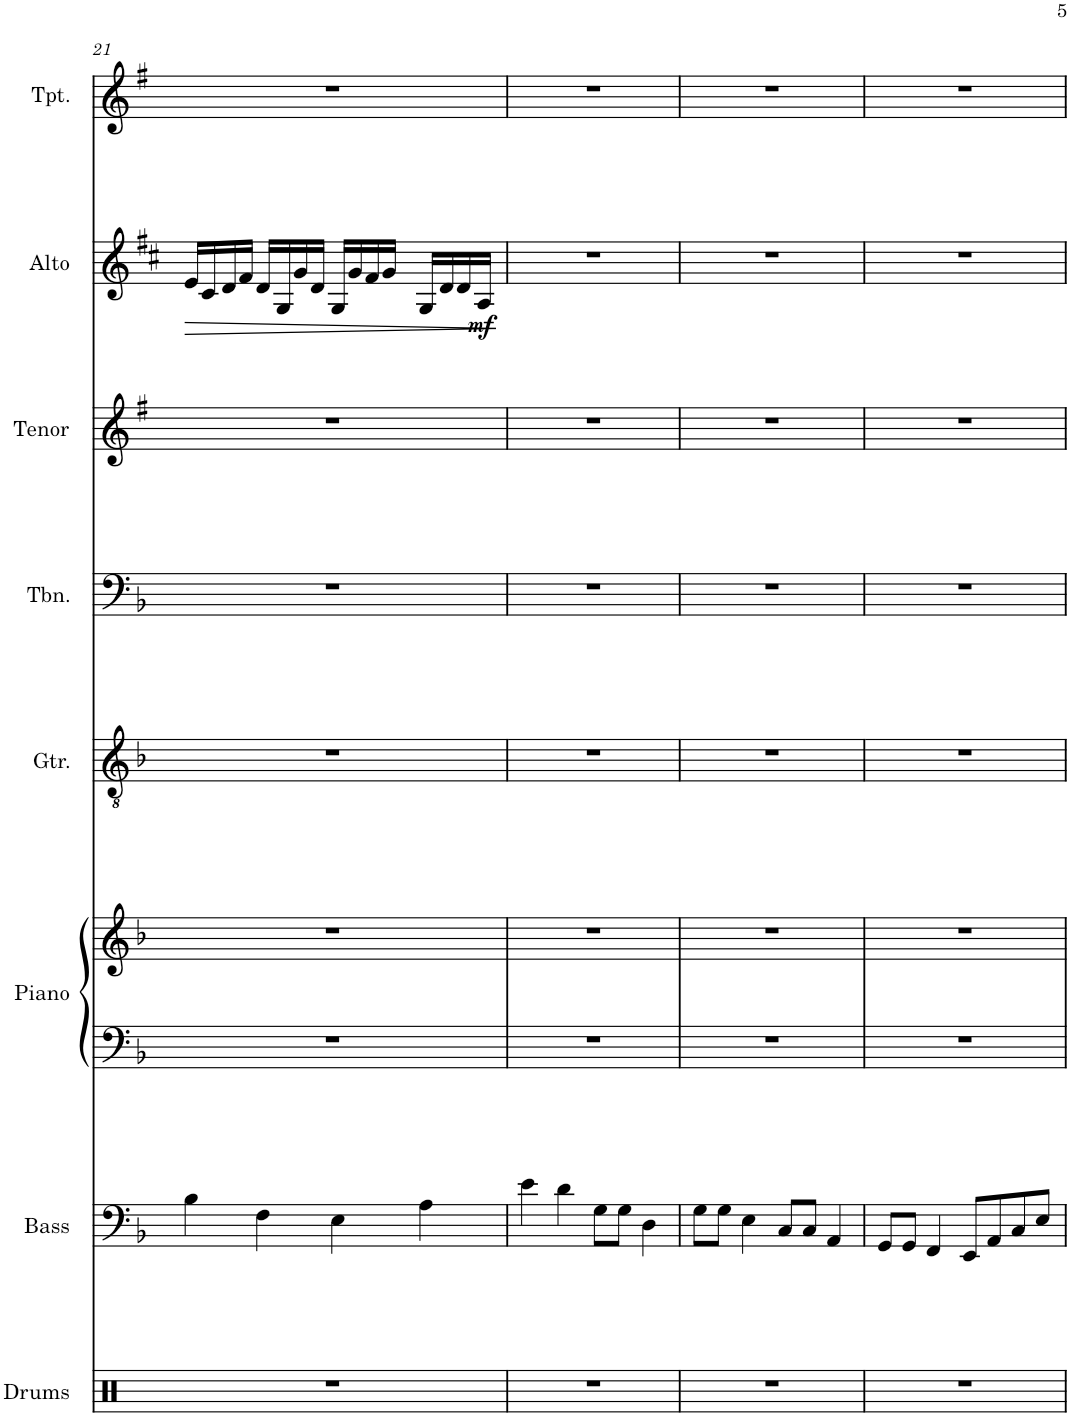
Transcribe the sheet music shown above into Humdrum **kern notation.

**kern	**kern	**kern	**kern	**kern	**kern	**kern	**kern	**dynam	**kern
*part8	*part7	*part6	*part6	*part5	*part4	*part3	*part2	*part2	*part1
*staff9	*staff8	*staff7	*staff6	*staff5	*staff4	*staff3	*staff2	*staff2	*staff1
*I"Drums	*I"Bass	*I"Piano	*	*I"Guitar	*I"Trombone	*I"Tenor Sax	*I"Alto Sax	*	*I"Trumpet
*I'Drums	*I'Bass	*I'Piano	*	*I'Gtr.	*I'Tbn.	*I'Tenor	*I'Alto	*	*I'Tpt.
!!LO:PB:g=z
*clefX	*clefF4	*clefF4	*clefG2	*clefGv2	*clefF4	*clefG2	*clefG2	*	*clefG2
*	*Trd7c12	*	*	*	*	*Trd8c14	*Trd5c9	*	*Trd1c2
*k[]	*k[b-]	*k[b-]	*k[b-]	*k[b-]	*k[b-]	*k[f#]	*k[f#c#]	*	*k[f#]
*M4/4	*M4/4	*M4/4	*M4/4	*M4/4	*M4/4	*M4/4	*M4/4	*	*M4/4
=21	=21	=21	=21	=21	=21	=21	=21	=21	=21
!	!	!	!	!	!	!	!	!LO:HP:b	!
1r	4B-\	1r	1r	1r	1r	1r	16e/LL	>	1r
.	.	.	.	.	.	.	16c#/	.	.
.	.	.	.	.	.	.	16d/	.	.
.	.	.	.	.	.	.	16f#/JJ	.	.
.	4F\	.	.	.	.	.	16d/LL	.	.
.	.	.	.	.	.	.	16G/	.	.
.	.	.	.	.	.	.	16g/	.	.
.	.	.	.	.	.	.	16d/JJ	.	.
.	4E\	.	.	.	.	.	16G/LL	.	.
.	.	.	.	.	.	.	16g/	.	.
.	.	.	.	.	.	.	16f#/	.	.
.	.	.	.	.	.	.	16g/JJ	.	.
.	4A\	.	.	.	.	.	16G/LL	.	.
.	.	.	.	.	.	.	16d/	.	.
.	.	.	.	.	.	.	16d/	.	.
!	!	!	!	!	!	!	!	!LO:DY:b	!
.	.	.	.	.	.	.	16A/JJ	mf	.
.	.	.	.	.	.	.	.	]	.
=22	=22	=22	=22	=22	=22	=22	=22	=22	=22
1r	4e\	1r	1r	1r	1r	1r	1r	.	1r
.	4d\	.	.	.	.	.	.	.	.
.	8G\L	.	.	.	.	.	.	.	.
.	8G\J	.	.	.	.	.	.	.	.
.	4D\	.	.	.	.	.	.	.	.
=23	=23	=23	=23	=23	=23	=23	=23	=23	=23
1r	8G\L	1r	1r	1r	1r	1r	1r	.	1r
.	8G\J	.	.	.	.	.	.	.	.
.	4E\	.	.	.	.	.	.	.	.
.	8C/L	.	.	.	.	.	.	.	.
.	8C/J	.	.	.	.	.	.	.	.
.	4AA/	.	.	.	.	.	.	.	.
=24	=24	=24	=24	=24	=24	=24	=24	=24	=24
1r	8GG/L	1r	1r	1r	1r	1r	1r	.	1r
.	8GG/J	.	.	.	.	.	.	.	.
.	4FF/	.	.	.	.	.	.	.	.
.	8EE/L	.	.	.	.	.	.	.	.
.	8AA/	.	.	.	.	.	.	.	.
.	8C/	.	.	.	.	.	.	.	.
.	8E/J	.	.	.	.	.	.	.	.
=	=	=	=	=	=	=	=	=	=
*-	*-	*-	*-	*-	*-	*-	*-	*-	*-
